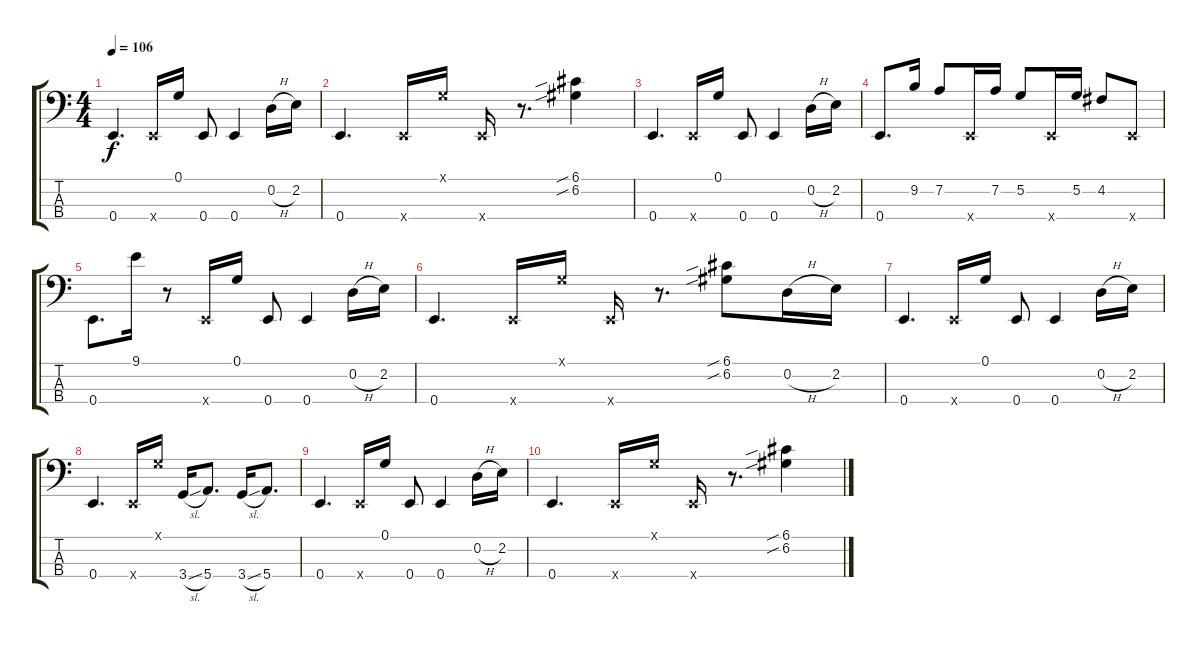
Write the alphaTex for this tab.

\track "" {instrument slapbass1}
\staff {score tabs}
\tuning (G2 D2 A1 E1) {hide}
\ts (4 4)
\tempo 106
\clef f4
\ks c
0.4.4{d dy f} 0.4{x}.16 0.1.16 0.4.8 0.4.4 0.2{h}.16 2.2.16 |
0.4.4{d} 0.4{x}.16 0.1{x}.16 0.4{x}.16 r.8{d} (6.1{sib} 6.2{sib}).4 |
0.4.4{d} 0.4{x}.16 0.1.16 0.4.8 0.4.4 0.2{h}.16 2.2.16 |
0.4.8{d} 9.2.16 7.2.8 0.4{x}.16 7.2.16 5.2.8 0.4{x}.16 5.2.16 4.2.8 0.4{x}.8 |
0.4.8{d} 9.1.16 r.8 0.4{x}.16 0.1.16 0.4.8 0.4.4 0.2{h}.16 2.2.16 |
0.4.4{d} 0.4{x}.16 0.1{x}.16 0.4{x}.16 r.8{d} (6.1{sib} 6.2{sib}).8 0.2{h}.16 2.2.16 |
0.4.4{d} 0.4{x}.16 0.1.16 0.4.8 0.4.4 0.2{h}.16 2.2.16 |
0.4.4{d} 0.4{x}.16 0.1{x}.16 3.4{sl}.16 5.4.8{d} 3.4{sl}.16 5.4.8{d} |
0.4.4{d} 0.4{x}.16 0.1.16 0.4.8 0.4.4 0.2{h}.16 2.2.16 |
0.4.4{d} 0.4{x}.16 0.1{x}.16 0.4{x}.16 r.8{d} (6.1{sib} 6.2{sib}).4
